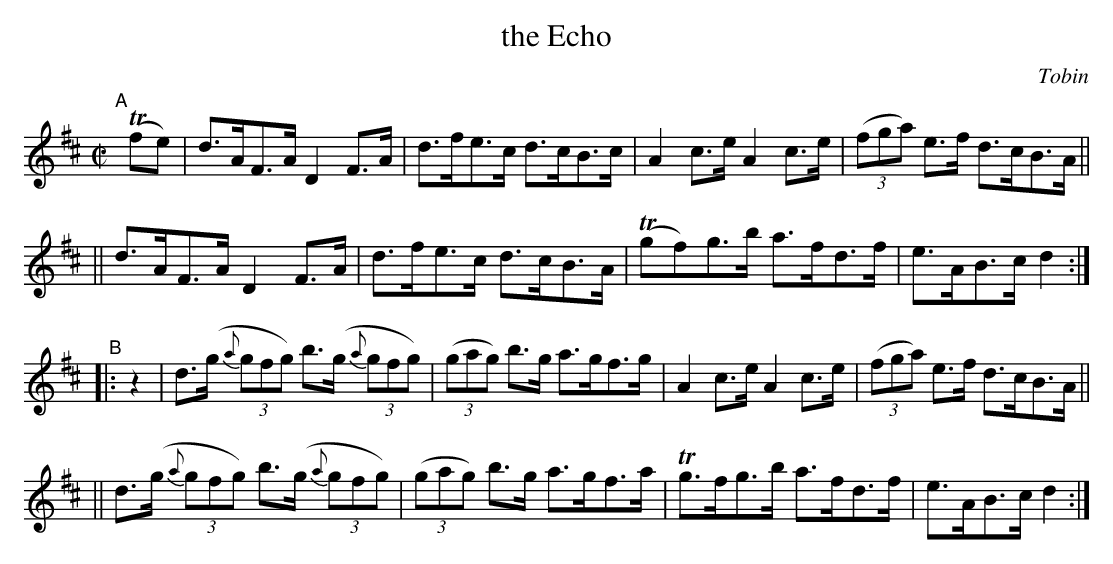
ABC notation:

X:1
T: the Echo
O: Tobin
M: C|
L: 1/8
K: D
"^A"[|] T(fe) \
|  d>AF>A D2F>A | d>fe>c d>cB>c | A2c>e A2c>e | (3(fga) e>f d>cB>A ||
|| d>AF>A D2F>A | d>fe>c d>cB>A | T(gf)g>b a>fd>f | e>AB>c d2 :|
"^B"|: z2 \
|  d>(g (3{a}gfg) b>(g (3{a}gfg) | (3(gag) b>g a>gf>g | A2c>e A2c>e | (3(fga) e>f d>cB>A ||
|| d>(g (3{a}gfg) b>(g (3{a}gfg) | (3(gag) b>g a>gf>a | Tg>fg>b a>fd>f | e>AB>c d2 :|
